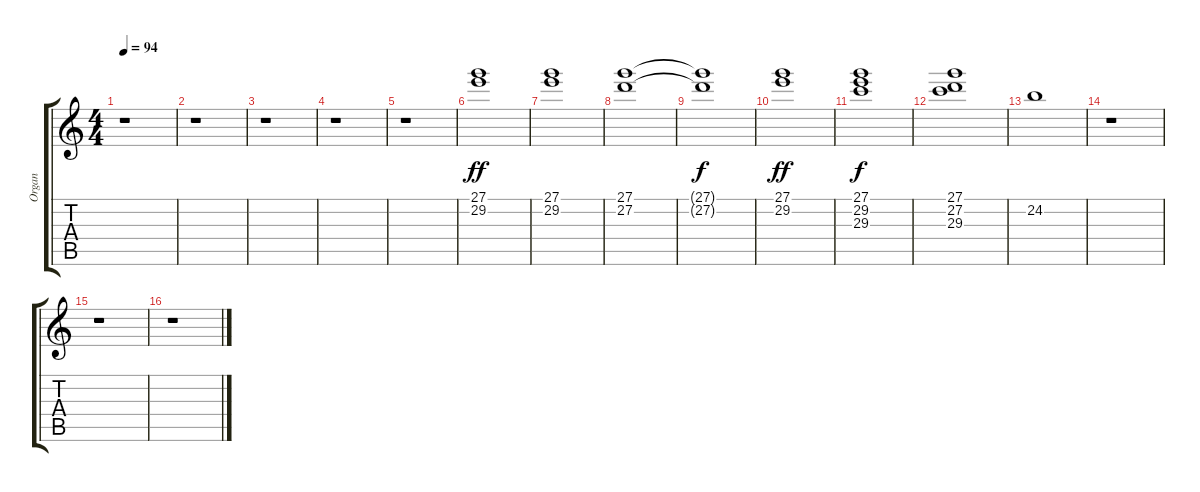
\track ("Organ" "Organ") {instrument rockorgan}
\staff {score tabs}
\tuning (E4 B3 G3 D3 A2 E2) {hide}
\ts (4 4)
\tempo 94
\clef g2
\ks c
r.1{dy f} |
r.1 |
r.1 |
r.1 |
r.1 |
(27.1 29.2).1{dy ff} |
(27.1 29.2).1{volume 16} |
(27.1 27.2).1 |
(27.1{t} 27.2{t}).1{dy f} |
(27.1 29.2).1{dy ff} |
(27.1 29.2 29.3).1{dy f} |
(27.1 27.2 29.3).1 |
24.2.1 |
r.1 |
r.1 |
r.1
